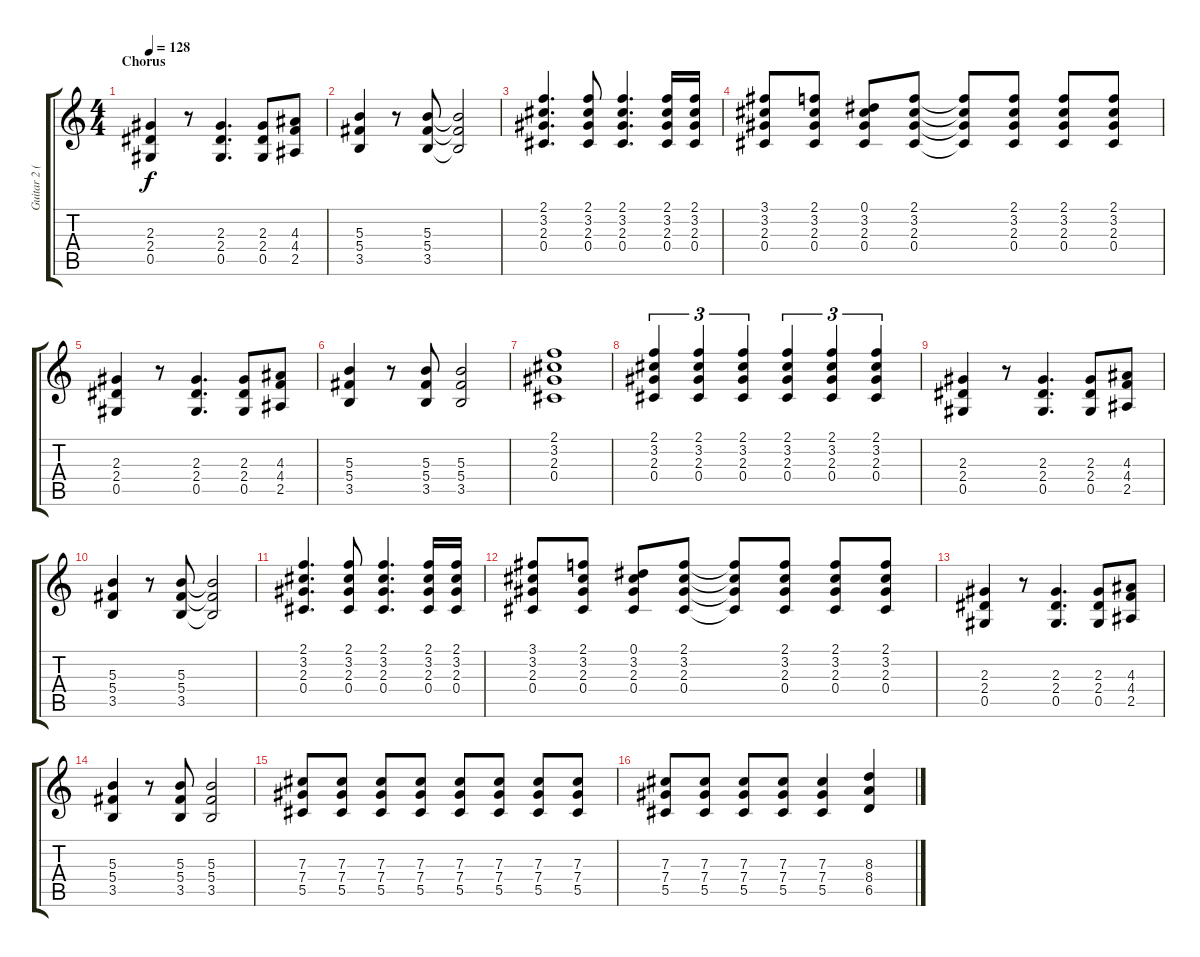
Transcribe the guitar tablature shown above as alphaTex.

\track ("Guitar 2 (Izzy)" "Guitar 2 (") {instrument distortionguitar}
\staff {score tabs}
\tuning (Eb4 Bb3 Gb3 Db3 Ab2 Eb2) {hide}
\ts (4 4)
\section ("" "Chorus")
\tempo 128
\clef g2
\ks c
(2.3 2.4 0.5).4{dy f} r.8 (2.3 2.4 0.5).4{d} (2.3 2.4 0.5).8 (4.3 4.4 2.5).8 |
(5.3 5.4 3.5).4 r.8 (5.3 5.4 3.5).8 (5.3{t} 5.4{t} 3.5{t}).2 |
(2.1 3.2 2.3 0.4).4{d} (2.1 3.2 2.3 0.4).8 (2.1 3.2 2.3 0.4).4{d} (2.1 3.2 2.3 0.4).16 (2.1 3.2 2.3 0.4).16 |
(3.1 3.2 2.3 0.4).8 (2.1 3.2 2.3 0.4).8 (0.1 3.2 2.3 0.4).8 (2.1 3.2 2.3 0.4).8 (2.1{t} 3.2{t} 2.3{t} 0.4{t}).8 (2.1 3.2 2.3 0.4).8 (2.1 3.2 2.3 0.4).8 (2.1 3.2 2.3 0.4).8 |
(2.3 2.4 0.5).4 r.8 (2.3 2.4 0.5).4{d} (2.3 2.4 0.5).8 (4.3 4.4 2.5).8 |
(5.3 5.4 3.5).4 r.8 (5.3 5.4 3.5).8 (5.3 5.4 3.5).2 |
(2.1 3.2 2.3 0.4).1 |
(2.1 3.2 2.3 0.4).4{tu (3 2)} (2.1 3.2 2.3 0.4).4{tu (3 2)} (2.1 3.2 2.3 0.4).4{tu (3 2)} (2.1 3.2 2.3 0.4).4{tu (3 2)} (2.1 3.2 2.3 0.4).4{tu (3 2)} (2.1 3.2 2.3 0.4).4{tu (3 2)} |
(2.3 2.4 0.5).4 r.8 (2.3 2.4 0.5).4{d} (2.3 2.4 0.5).8 (4.3 4.4 2.5).8 |
(5.3 5.4 3.5).4 r.8 (5.3 5.4 3.5).8 (5.3{t} 5.4{t} 3.5{t}).2 |
(2.1 3.2 2.3 0.4).4{d} (2.1 3.2 2.3 0.4).8 (2.1 3.2 2.3 0.4).4{d} (2.1 3.2 2.3 0.4).16 (2.1 3.2 2.3 0.4).16 |
(3.1 3.2 2.3 0.4).8 (2.1 3.2 2.3 0.4).8 (0.1 3.2 2.3 0.4).8 (2.1 3.2 2.3 0.4).8 (2.1{t} 3.2{t} 2.3{t} 0.4{t}).8 (2.1 3.2 2.3 0.4).8 (2.1 3.2 2.3 0.4).8 (2.1 3.2 2.3 0.4).8 |
(2.3 2.4 0.5).4 r.8 (2.3 2.4 0.5).4{d} (2.3 2.4 0.5).8 (4.3 4.4 2.5).8 |
(5.3 5.4 3.5).4 r.8 (5.3 5.4 3.5).8 (5.3 5.4 3.5).2 |
(7.3 7.4 5.5).8 (7.3 7.4 5.5).8 (7.3 7.4 5.5).8 (7.3 7.4 5.5).8 (7.3 7.4 5.5).8 (7.3 7.4 5.5).8 (7.3 7.4 5.5).8 (7.3 7.4 5.5).8 |
(7.3 7.4 5.5).8 (7.3 7.4 5.5).8 (7.3 7.4 5.5).8 (7.3 7.4 5.5).8 (7.3 7.4 5.5).4 (8.3 8.4 6.5).4
